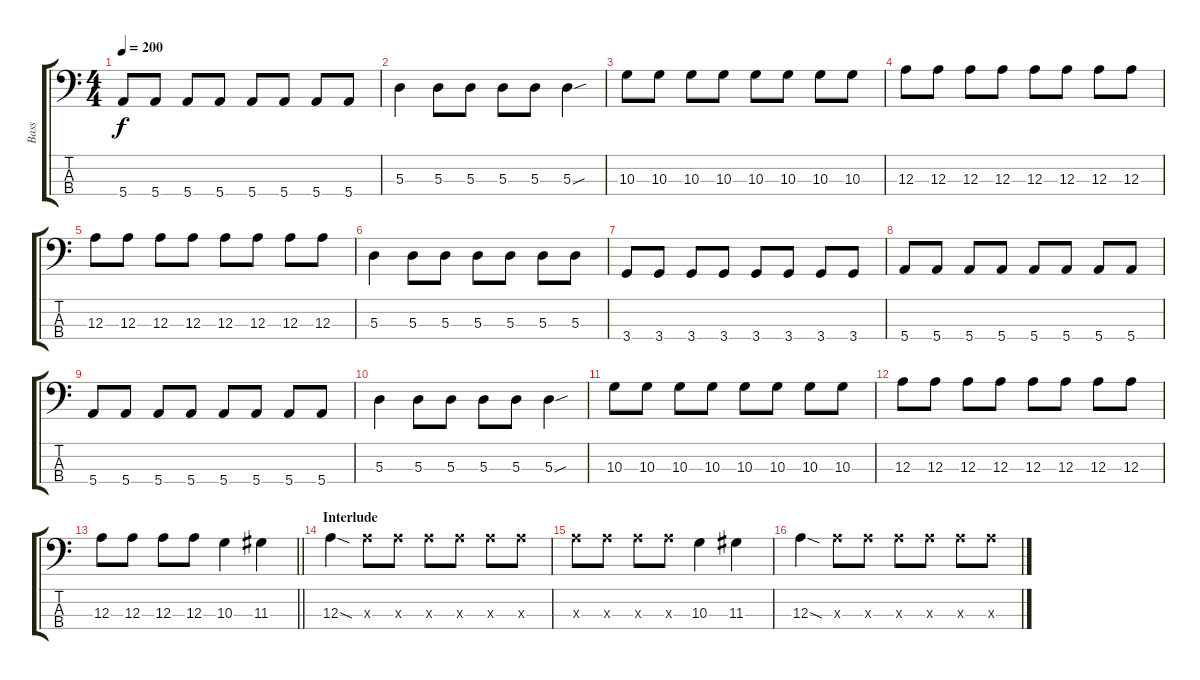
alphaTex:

\track ("Bass" "Bass") {instrument electricbasspick}
\staff {score tabs}
\tuning (G2 D2 A1 E1) {hide}
\ts (4 4)
\tempo 200
\clef f4
\ks c
5.4.8{dy f} 5.4.8 5.4.8 5.4.8 5.4.8 5.4.8 5.4.8 5.4.8 |
5.3.4 5.3.8 5.3.8 5.3.8 5.3.8 5.3{sou}.4 |
10.3.8 10.3.8 10.3.8 10.3.8 10.3.8 10.3.8 10.3.8 10.3.8 |
12.3.8 12.3.8 12.3.8 12.3.8 12.3.8 12.3.8 12.3.8 12.3.8 |
12.3.8 12.3.8 12.3.8 12.3.8 12.3.8 12.3.8 12.3.8 12.3.8 |
5.3.4 5.3.8 5.3.8 5.3.8 5.3.8 5.3.8 5.3.8 |
3.4.8 3.4.8 3.4.8 3.4.8 3.4.8 3.4.8 3.4.8 3.4.8 |
5.4.8 5.4.8 5.4.8 5.4.8 5.4.8 5.4.8 5.4.8 5.4.8 |
5.4.8 5.4.8 5.4.8 5.4.8 5.4.8 5.4.8 5.4.8 5.4.8 |
5.3.4 5.3.8 5.3.8 5.3.8 5.3.8 5.3{sou}.4 |
10.3.8 10.3.8 10.3.8 10.3.8 10.3.8 10.3.8 10.3.8 10.3.8 |
12.3.8 12.3.8 12.3.8 12.3.8 12.3.8 12.3.8 12.3.8 12.3.8 |
\barLineRight lightlight
12.3.8 12.3.8 12.3.8 12.3.8 10.3.4 11.3.4 |
\section ("" "Interlude")
12.3{sod}.4 12.3{x}.8 12.3{x}.8 12.3{x}.8 12.3{x}.8 12.3{x}.8 12.3{x}.8 |
12.3{x}.8 12.3{x}.8 12.3{x}.8 12.3{x}.8 10.3.4 11.3.4 |
12.3{sod}.4 12.3{x}.8 12.3{x}.8 12.3{x}.8 12.3{x}.8 12.3{x}.8 12.3{x}.8
